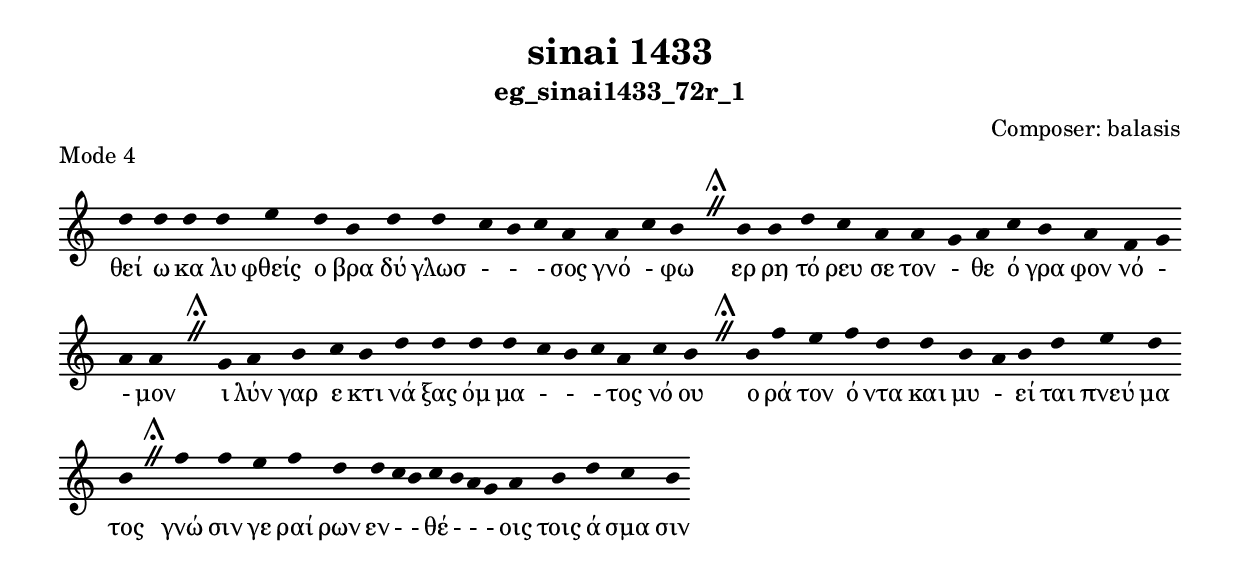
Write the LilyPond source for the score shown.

\include "gregorian.ly"

	\header {
 	  title = "sinai 1433"
	  subtitle = "eg_sinai1433_72r_1"
	  composer = "Composer: balasis"
	  piece = "Mode 4"
	}

	chant = {
	  d''4 d''4 d''4 d''4 e''4 d''4 b'4 d''4 d''4 c''4 b'4 c''4 a'4 a'4 c''4 b'4 \divisioMaior
 b'4 b'4 d''4 c''4 a'4 a'4 g'4 a'4 c''4 b'4 a'4 f'4 g'4 a'4 a'4 \divisioMaior
 g'4 a'4 b'4 c''4 b'4 d''4 d''4 d''4 d''4 c''4 b'4 c''4 a'4 c''4 b'4 \divisioMaior
 b'4 f''4 e''4 f''4 d''4 d''4 b'4 a'4 b'4 d''4 e''4 d''4 b'4 \divisioMaior
 f''4 f''4 e''4 f''4 d''4 d''4 c''4 b'4 c''4 b'4 a'4 g'4 a'4 b'4 d''4 c''4 b'4\finalis
	}

	verba = \lyricmode {θεί ω κα λυ φθείς ο βρα δύ γλωσ -  -  - σος γνό - φω 
ερ ρη τό ρευ σε τον - θε ό γρα φον νό -  - μον 
ι λύν γαρ ε κτι νά ξας όμ μα -  -  - τος νό ου 
ο ρά τον ό ντα και μυ - εί ται πνεύ μα τος 
γνώ σιν γε ραί ρων εν -  - θέ -  -  - οις τοις ά σμα σιν 
	}


	\score {
	  \new Staff <<
	  \new Voice = "melody" \chant
	  \new Lyrics = "one" \lyricsto melody \verba
	  >>
	  \layout {
	    \context {
	      \Staff
	      \remove "Time_signature_engraver"
	      \remove "Bar_engraver"
	    }
	    \context {
	      \Voice
	      \remove "Stem_engraver"
	    }
	  }
	}